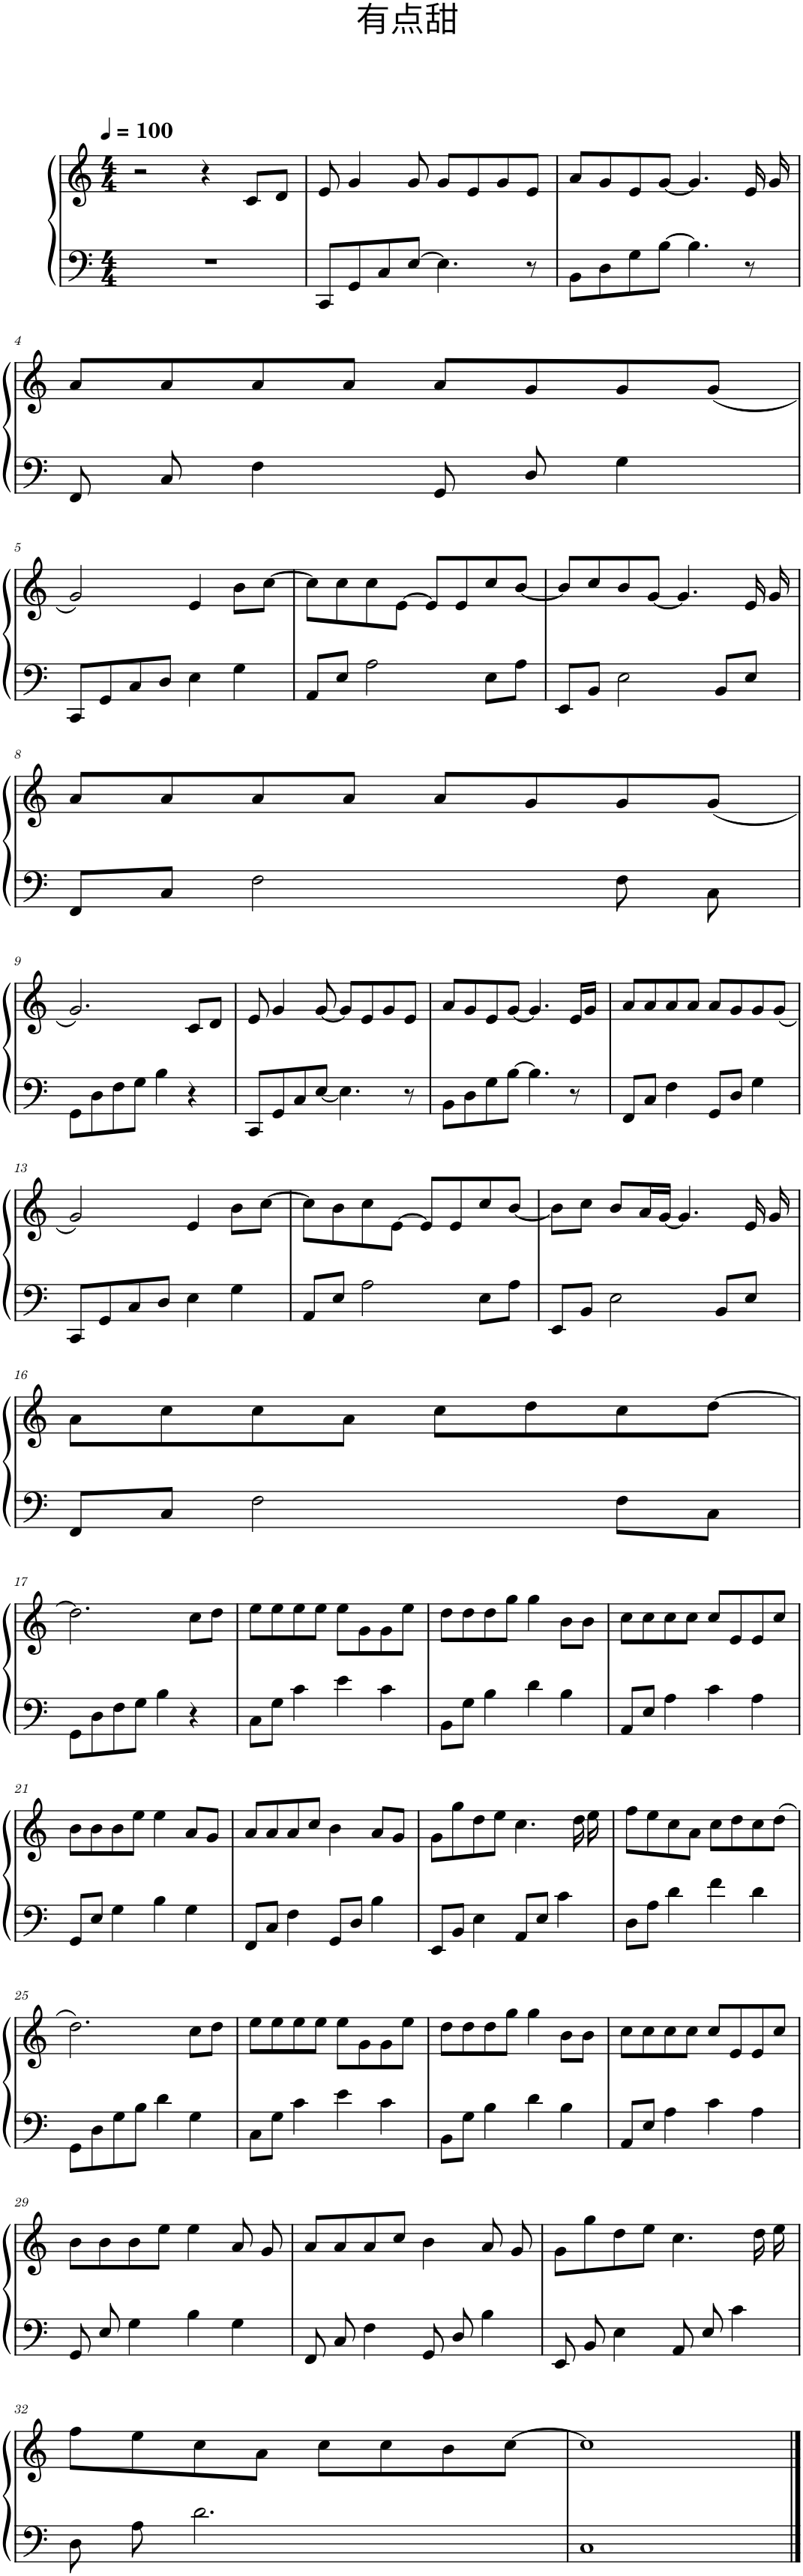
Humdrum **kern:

**kern	**kern
*part1	*part1
*staff2	*staff1
*I"Piano	*
*I'Pno	*
*clefF4	*clefG2
*k[]	*k[]
*M4/4	*M4/4
*MM100	*MM100
=1	=1
1r	2r
.	4r
.	8c/L
.	8d/J
=2	=2
8CC/L	8e/
8GG/	4g/
8C/	.
[8E/J	8g/
4.E\]	8g/L
.	8e/
.	8g/
8r	8e/J
=3	=3
8BB\L	8a/L
8D\	8g/
8G\	8e/
[>8B\J	[<8g/J
4.B\]	4.g/]
8r	16e/
.	16g/
!!LO:LB:g=z
=4	=4
8FF/	8a/L
8C/	8a/
4F\	8a/
.	8a/J
8GG/	8a/L
8D/	8g/
4G\	8g/
.	(<8g/J
!!LO:LB:g=z
=5	=5
8CC/L	2g/)
8GG/	.
8C/	.
8D/J	.
4E\	4e/
4G\	8b\L
.	[>8cc\J
=6	=6
8AA/L	8cc\L]
8E/J	8cc\
2A\	8cc\
.	[8e\J
.	8e/L]
.	8e/
8E\L	8cc/
8A\J	[<8b/J
=7	=7
8EE/L	8b/L]
8BB/J	8cc/
2E\	8b/
.	[<8g/J
.	4.g/]
8BB/L	.
8E/J	16e/
.	16g/
!!LO:LB:g=z
=8	=8
8FF/L	8a/L
8C/J	8a/
2F\	8a/
.	8a/J
.	8a/L
.	8g/
8F\	8g/
8C\	(<8g/J
!!LO:LB:g=z
=9	=9
8GG\L	2.g/)
8D\	.
8F\	.
8G\J	.
4B\	.
4r	8c/L
.	8d/J
=10	=10
8CC/L	8e/
8GG/	4g/
8C/	.
[<8E/J	[<8g/
4.E\]	8g/L]
.	8e/
.	8g/
8r	8e/J
=11	=11
8BB\L	8a/L
8D\	8g/
8G\	8e/
[>8B\J	[<8g/J
4.B\]	4.g/]
8r	16e/LL
.	16g/JJ
=12	=12
8FF/L	8a/L
8C/J	8a/
4F\	8a/
.	8a/J
8GG/L	8a/L
8D/J	8g/
4G\	8g/
.	(<8g/J
!!LO:LB:g=z
=13	=13
8CC/L	2g/)
8GG/	.
8C/	.
8D/J	.
4E\	4e/
4G\	8b\L
.	[>8cc\J
=14	=14
8AA/L	8cc\L]
8E/J	8b\
2A\	8cc\
.	[8e\J
.	8e/L]
.	8e/
8E\L	8cc/
8A\J	[<8b/J
=15	=15
8EE/L	8b\L]
8BB/J	8cc\J
2E\	8b/L
.	16a/L
.	[<16g/JJ
.	4.g/]
8BB/L	.
8E/J	16e/
.	16g/
!!LO:LB:g=z
=16	=16
8FF/L	8a\L
8C/J	8cc\
2F\	8cc\
.	8a\J
.	8cc\L
.	8dd\
8F\L	8cc\
8C\J	[8dd\J
!!LO:LB:g=z
=17	=17
8GG\L	2.dd\]
8D\	.
8F\	.
8G\J	.
4B\	.
4r	8cc\L
.	8dd\J
=18	=18
8C\L	8ee\L
8G\J	8ee\
4c\	8ee\
.	8ee\J
4e\	8ee\L
.	8g\
4c\	8g\
.	8ee\J
=19	=19
8BB\L	8dd\L
8G\J	8dd\
4B\	8dd\
.	8gg\J
4d\	4gg\
4B\	8b\L
.	8b\J
=20	=20
8AA/L	8cc\L
8E/J	8cc\
4A\	8cc\
.	8cc\J
4c\	8cc/L
.	8e/
4A\	8e/
.	8cc/J
!!LO:LB:g=z
=21	=21
8GG/L	8b\L
8E/J	8b\
4G\	8b\
.	8ee\J
4B\	4ee\
4G\	8a/L
.	8g/J
=22	=22
8FF/L	8a/L
8C/J	8a/
4F\	8a/
.	8cc/J
8GG/L	4b\
8D/J	.
4B\	8a/L
.	8g/J
=23	=23
8EE/L	8g\L
8BB/J	8gg\
4E\	8dd\
.	8ee\J
8AA/L	4.cc\
8E/J	.
4c\	.
.	16dd\
.	16ee\
=24	=24
8D\L	8ff\L
8A\J	8ee\
4d\	8cc\
.	8a\J
4f\	8cc\L
.	8dd\
4d\	8cc\
.	(>8dd\J
!!LO:LB:g=z
=25	=25
8GG\L	2.dd\)
8D\	.
8G\	.
8B\J	.
4d\	.
4G\	8cc\L
.	8dd\J
=26	=26
8C\L	8ee\L
8G\J	8ee\
4c\	8ee\
.	8ee\J
4e\	8ee\L
.	8g\
4c\	8g\
.	8ee\J
=27	=27
8BB\L	8dd\L
8G\J	8dd\
4B\	8dd\
.	8gg\J
4d\	4gg\
4B\	8b\L
.	8b\J
=28	=28
8AA/L	8cc\L
8E/J	8cc\
4A\	8cc\
.	8cc\J
4c\	8cc/L
.	8e/
4A\	8e/
.	8cc/J
!!LO:LB:g=z
=29	=29
8GG/	8b\L
8E/	8b\
4G\	8b\
.	8ee\J
4B\	4ee\
4G\	8a/
.	8g/
=30	=30
8FF/	8a/L
8C/	8a/
4F\	8a/
.	8cc/J
8GG/	4b\
8D/	.
4B\	8a/
.	8g/
=31	=31
8EE/	8g\L
8BB/	8gg\
4E\	8dd\
.	8ee\J
8AA/	4.cc\
8E/	.
4c\	.
.	16dd\
.	16ee\
!!LO:LB:g=z
=32	=32
8D\	8ff\L
8A\	8ee\
2.d\	8cc\
.	8a\J
.	8cc\L
.	8cc\
.	8b\
.	[>8cc\J
=33	=33
1C	1cc]
==	==
*-	*-
